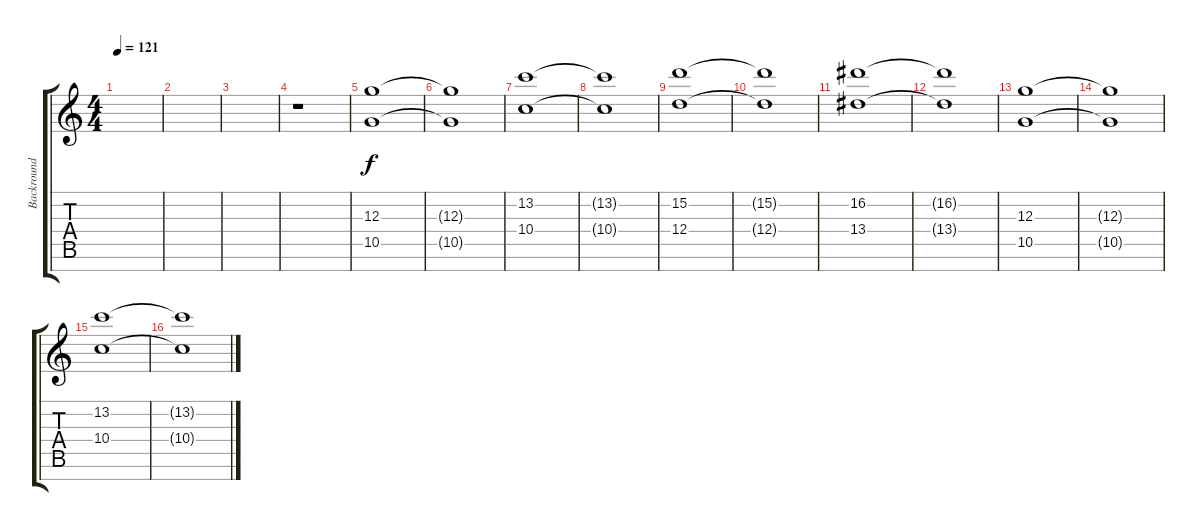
\track ("Backround" "Backround") {instrument synthstrings1}
\staff {score tabs}
\tuning (E5 B4 G4 D4 A3 E3 B2) {hide}
\ts (4 4)
\tempo 121
\clef g2
\ks c
|
|
|
r.1 |
(12.3 10.5).1 |
(12.3{t} 10.5{t}).1 |
(13.2 10.4).1 |
(13.2{t} 10.4{t}).1 |
(15.2 12.4).1 |
(15.2{t} 12.4{t}).1 |
(16.2 13.4).1 |
(16.2{t} 13.4{t}).1 |
(12.3 10.5).1 |
(12.3{t} 10.5{t}).1 |
(13.2 10.4).1 |
(13.2{t} 10.4{t}).1
